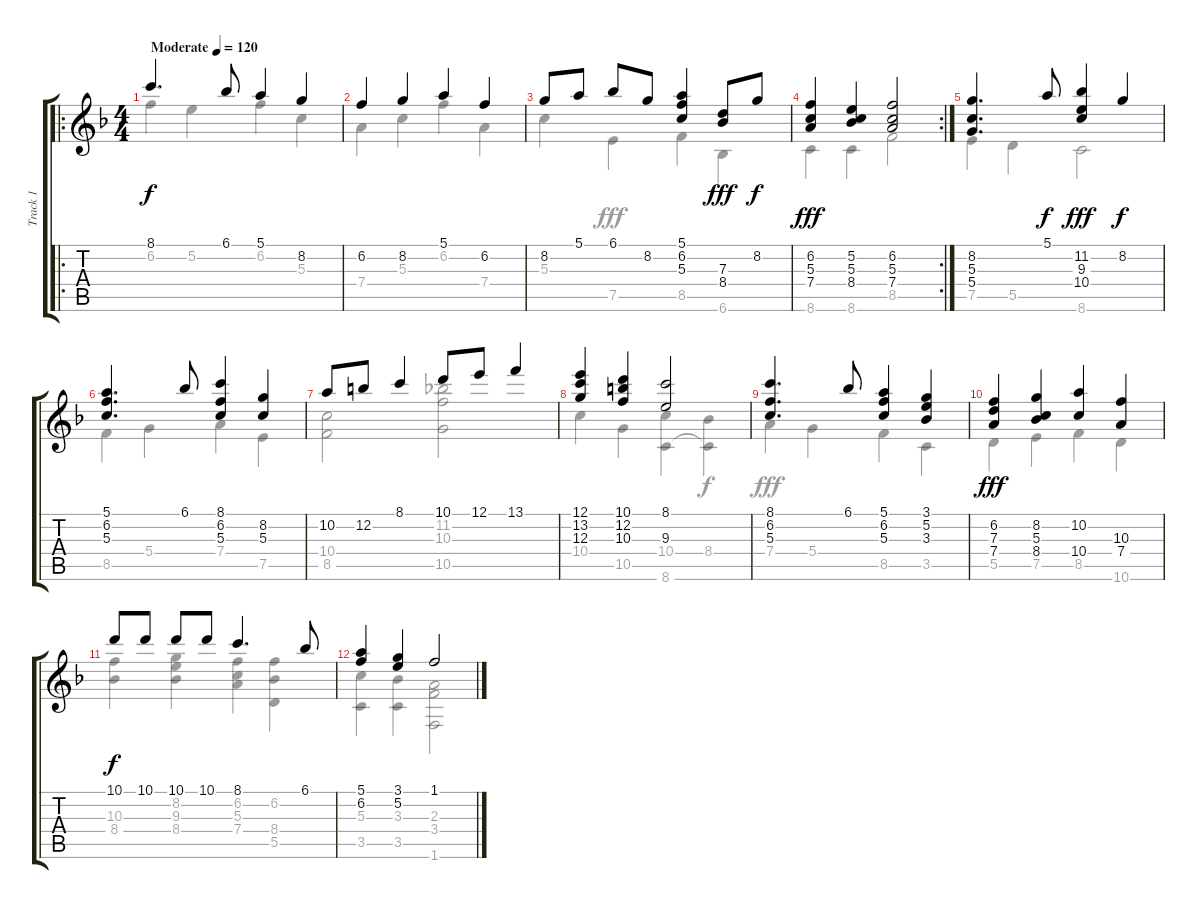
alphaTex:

\track ("Track 1" "Track 1") {instrument electricguitarjazz}
\staff {score tabs}
\tuning (E4 B3 G3 D3 A2 E2) {hide}
\voice
\ro
\ts (4 4)
\tempo (120 "Moderate")
\clef g2
\ks f
8.1.4{d dy f instrument electricguitarjazz} 6.1.8 5.1.4 8.2.4 |
6.2.4 8.2.4 5.1.4 6.2.4 |
8.2.8 5.1.8 6.1.8 8.2.8 (5.1 6.2 5.3).4 (7.3 8.4).8{dy fff} 8.2.8{dy f} |
\rc 2
(6.2 5.3 7.4).4{dy fff} (5.2 5.3 8.4).4 (6.2 5.3 7.4).2 |
(8.2 5.3 5.4).4{d} 5.1.8{dy f} (11.2 9.3 10.4).4{dy fff} 8.2.4{dy f} |
(5.1 6.2 5.3).4{d} 6.1.8 (8.1 6.2 5.3).4 (8.2 5.3).4 |
10.2.8 12.2.8 8.1.4 10.1.8 12.1.8 13.1.4 |
(12.1 13.2 12.3).4 (10.1 12.2 10.3).4 (8.1 9.3).2 |
(8.1 6.2 5.3).4{d} 6.1.8 (5.1 6.2 5.3).4 (3.1 5.2 3.3).4 |
(6.2 7.3 7.4).4{dy fff} (8.2 5.3 8.4).4 (10.2 10.4).4 (10.3 7.4).4 |
10.1.8{dy f} 10.1.8 10.1.8 10.1.8 8.1.4{d} 6.1.8 |
(5.1 6.2).4 (3.1 5.2).4 1.1.2
\voice
\clef g2
\ottava regular
\simile none
\ks f
6.2.4{dy f} 5.2.4 6.2.4 5.3.4 |
7.4.4 5.3.4 6.2.4 7.4.4 |
5.3.4 7.5.4{dy fff} 8.5.4 6.6.4 |
8.6.4 8.6.4 8.5.2 |
7.5.4 5.5.4 8.6.2 |
8.5.4 5.4.4 7.4.4 7.5.4 |
(10.4 8.5).2 (11.2 10.3 10.5).2 |
10.4.4 10.5.4 (10.4 8.6).4 (8.4 8.6{t}).4{dy f} |
7.4.4{dy fff} 5.4.4 8.5.4 3.5.4 |
5.5.4 7.5.4 8.5.4 10.6.4 |
(10.3 8.4).4 (8.2 9.3 8.4).4 (6.2 5.3 7.4).4 (6.2 8.4 5.5).4 |
(5.3 3.5).4 (3.3 3.5).4 (2.3 3.4 1.6).2
